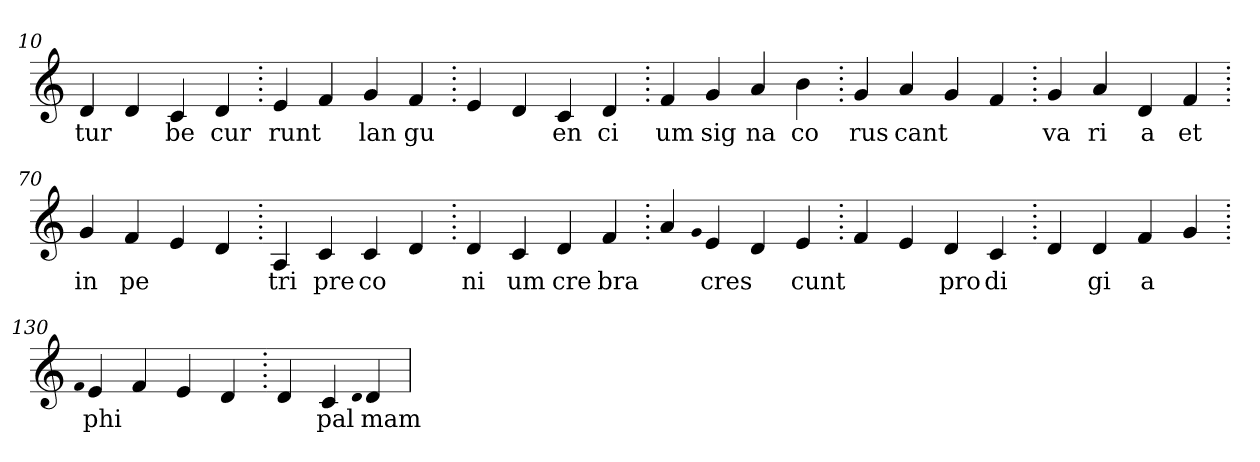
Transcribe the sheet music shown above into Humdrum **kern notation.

**kern	**text
*part1	*part1
*staff1	*staff1
*clefG2	*
=10.	=10.
4d	tur
4d	.
4c	be
4d	cur
=20.	=20.
4e	runt
4f	.
4g	lan
4f	gu
=30.	=30.
4e	.
4d	.
4c	en
4d	ci
=40.	=40.
4f	um
4g	sig
4a	na
4b	co
=50.	=50.
4g	rus
4a	cant
4g	.
4f	.
=60.	=60.
4g	va
4a	ri
4d	a
4f	et
=70.	=70.
4g	in
4f	pe
4e	.
4d	.
=80.	=80.
4A	tri
4c	pre
4c	co
4d	.
=90.	=90.
4d	ni
4c	um
4d	cre
4f	bra
=100.	=100.
4a	.
qqg	.
4e	cres
4d	.
4e	cunt
=110.	=110.
4f	.
4e	.
4d	pro
4c	di
=120.	=120.
4d	.
4d	gi
4f	a
4g	.
=130.	=130.
qqf	.
4e	phi
4f	.
4e	.
4d	.
=140.	=140.
4d	.
4c	pal
qqd	.
4d	mam
=	=
*-	*-
